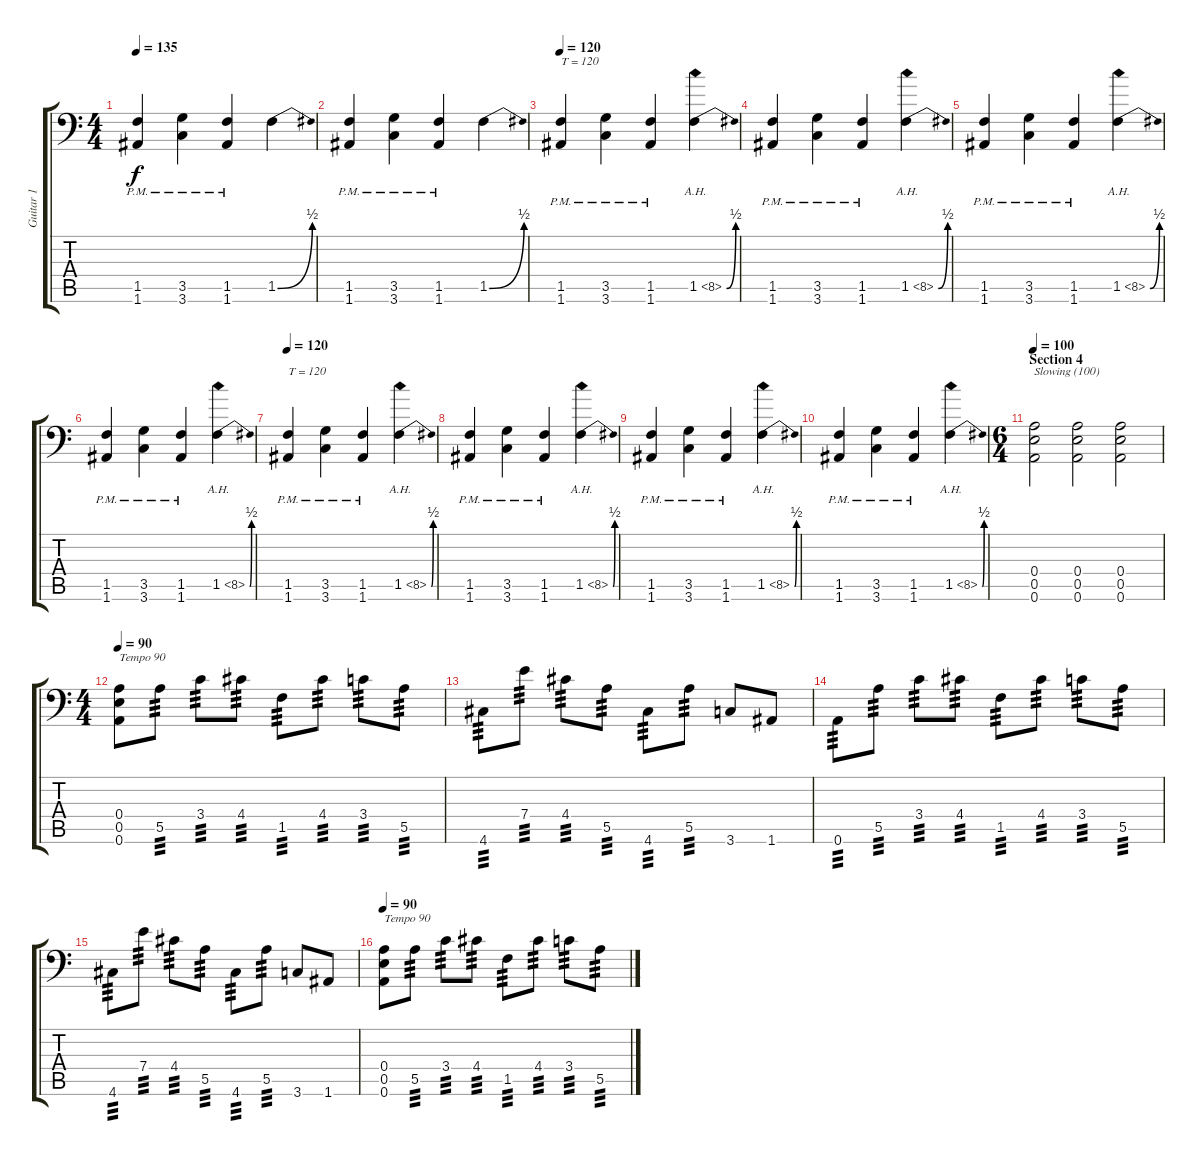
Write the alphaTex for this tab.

\track ("Guitar 1" "Guitar 1") {instrument overdrivenguitar}
\staff {score tabs}
\tuning (B3 Gb3 D3 A2 E2 A1) {hide}
\ts (4 4)
\tempo 135
\clef f4
\ks c
(1.5{pm} 1.6{pm}).4{dy f} (3.5{pm} 3.6{pm}).4 (1.5{pm} 1.6{pm}).4 1.5{be (bend 0 0 60 2)}.4 |
(1.5{pm} 1.6{pm}).4 (3.5{pm} 3.6{pm}).4 (1.5{pm} 1.6{pm}).4 1.5{be (bend 0 0 60 2)}.4 |
\tempo 120
(1.5{pm} 1.6{pm}).4{txt "T = 120"} (3.5{pm} 3.6{pm}).4 (1.5{pm} 1.6{pm}).4 1.5{be (bend 0 0 60 2) ah 7}.4 |
(1.5{pm} 1.6{pm}).4 (3.5{pm} 3.6{pm}).4 (1.5{pm} 1.6{pm}).4 1.5{be (bend 0 0 60 2) ah 7}.4 |
(1.5{pm} 1.6{pm}).4 (3.5{pm} 3.6{pm}).4 (1.5{pm} 1.6{pm}).4 1.5{be (bend 0 0 60 2) ah 7}.4 |
(1.5{pm} 1.6{pm}).4 (3.5{pm} 3.6{pm}).4 (1.5{pm} 1.6{pm}).4 1.5{be (bend 0 0 60 2) ah 7}.4 |
\tempo 120
(1.5{pm} 1.6{pm}).4{txt "T = 120"} (3.5{pm} 3.6{pm}).4 (1.5{pm} 1.6{pm}).4 1.5{be (bend 0 0 60 2) ah 7}.4 |
(1.5{pm} 1.6{pm}).4 (3.5{pm} 3.6{pm}).4 (1.5{pm} 1.6{pm}).4 1.5{be (bend 0 0 60 2) ah 7}.4 |
(1.5{pm} 1.6{pm}).4 (3.5{pm} 3.6{pm}).4 (1.5{pm} 1.6{pm}).4 1.5{be (bend 0 0 60 2) ah 7}.4 |
(1.5{pm} 1.6{pm}).4 (3.5{pm} 3.6{pm}).4 (1.5{pm} 1.6{pm}).4 1.5{be (bend 0 0 60 2) ah 7}.4 |
\ts (6 4)
\section ("" "Section 4")
\tempo 100
(0.4 0.5 0.6).2{txt "Slowing (100)"} (0.4 0.5 0.6).2 (0.4 0.5 0.6).2 |
\ts (4 4)
\tempo 90
(0.4 0.5 0.6).8{txt "Tempo 90"} 5.5.8{tp 3} 3.4.8{tp 3} 4.4.8{tp 3} 1.5.8{tp 3} 4.4.8{tp 3} 3.4.8{tp 3} 5.5.8{tp 3} |
4.6.8{tp 3} 7.4.8{tp 3} 4.4.8{tp 3} 5.5.8{tp 3} 4.6.8{tp 3} 5.5.8{tp 3} 3.6.8 1.6.8 |
0.6.8{tp 3} 5.5.8{tp 3} 3.4.8{tp 3} 4.4.8{tp 3} 1.5.8{tp 3} 4.4.8{tp 3} 3.4.8{tp 3} 5.5.8{tp 3} |
4.6.8{tp 3} 7.4.8{tp 3} 4.4.8{tp 3} 5.5.8{tp 3} 4.6.8{tp 3} 5.5.8{tp 3} 3.6.8 1.6.8 |
\tempo 90
(0.4 0.5 0.6).8{txt "Tempo 90"} 5.5.8{tp 3} 3.4.8{tp 3} 4.4.8{tp 3} 1.5.8{tp 3} 4.4.8{tp 3} 3.4.8{tp 3} 5.5.8{tp 3}
